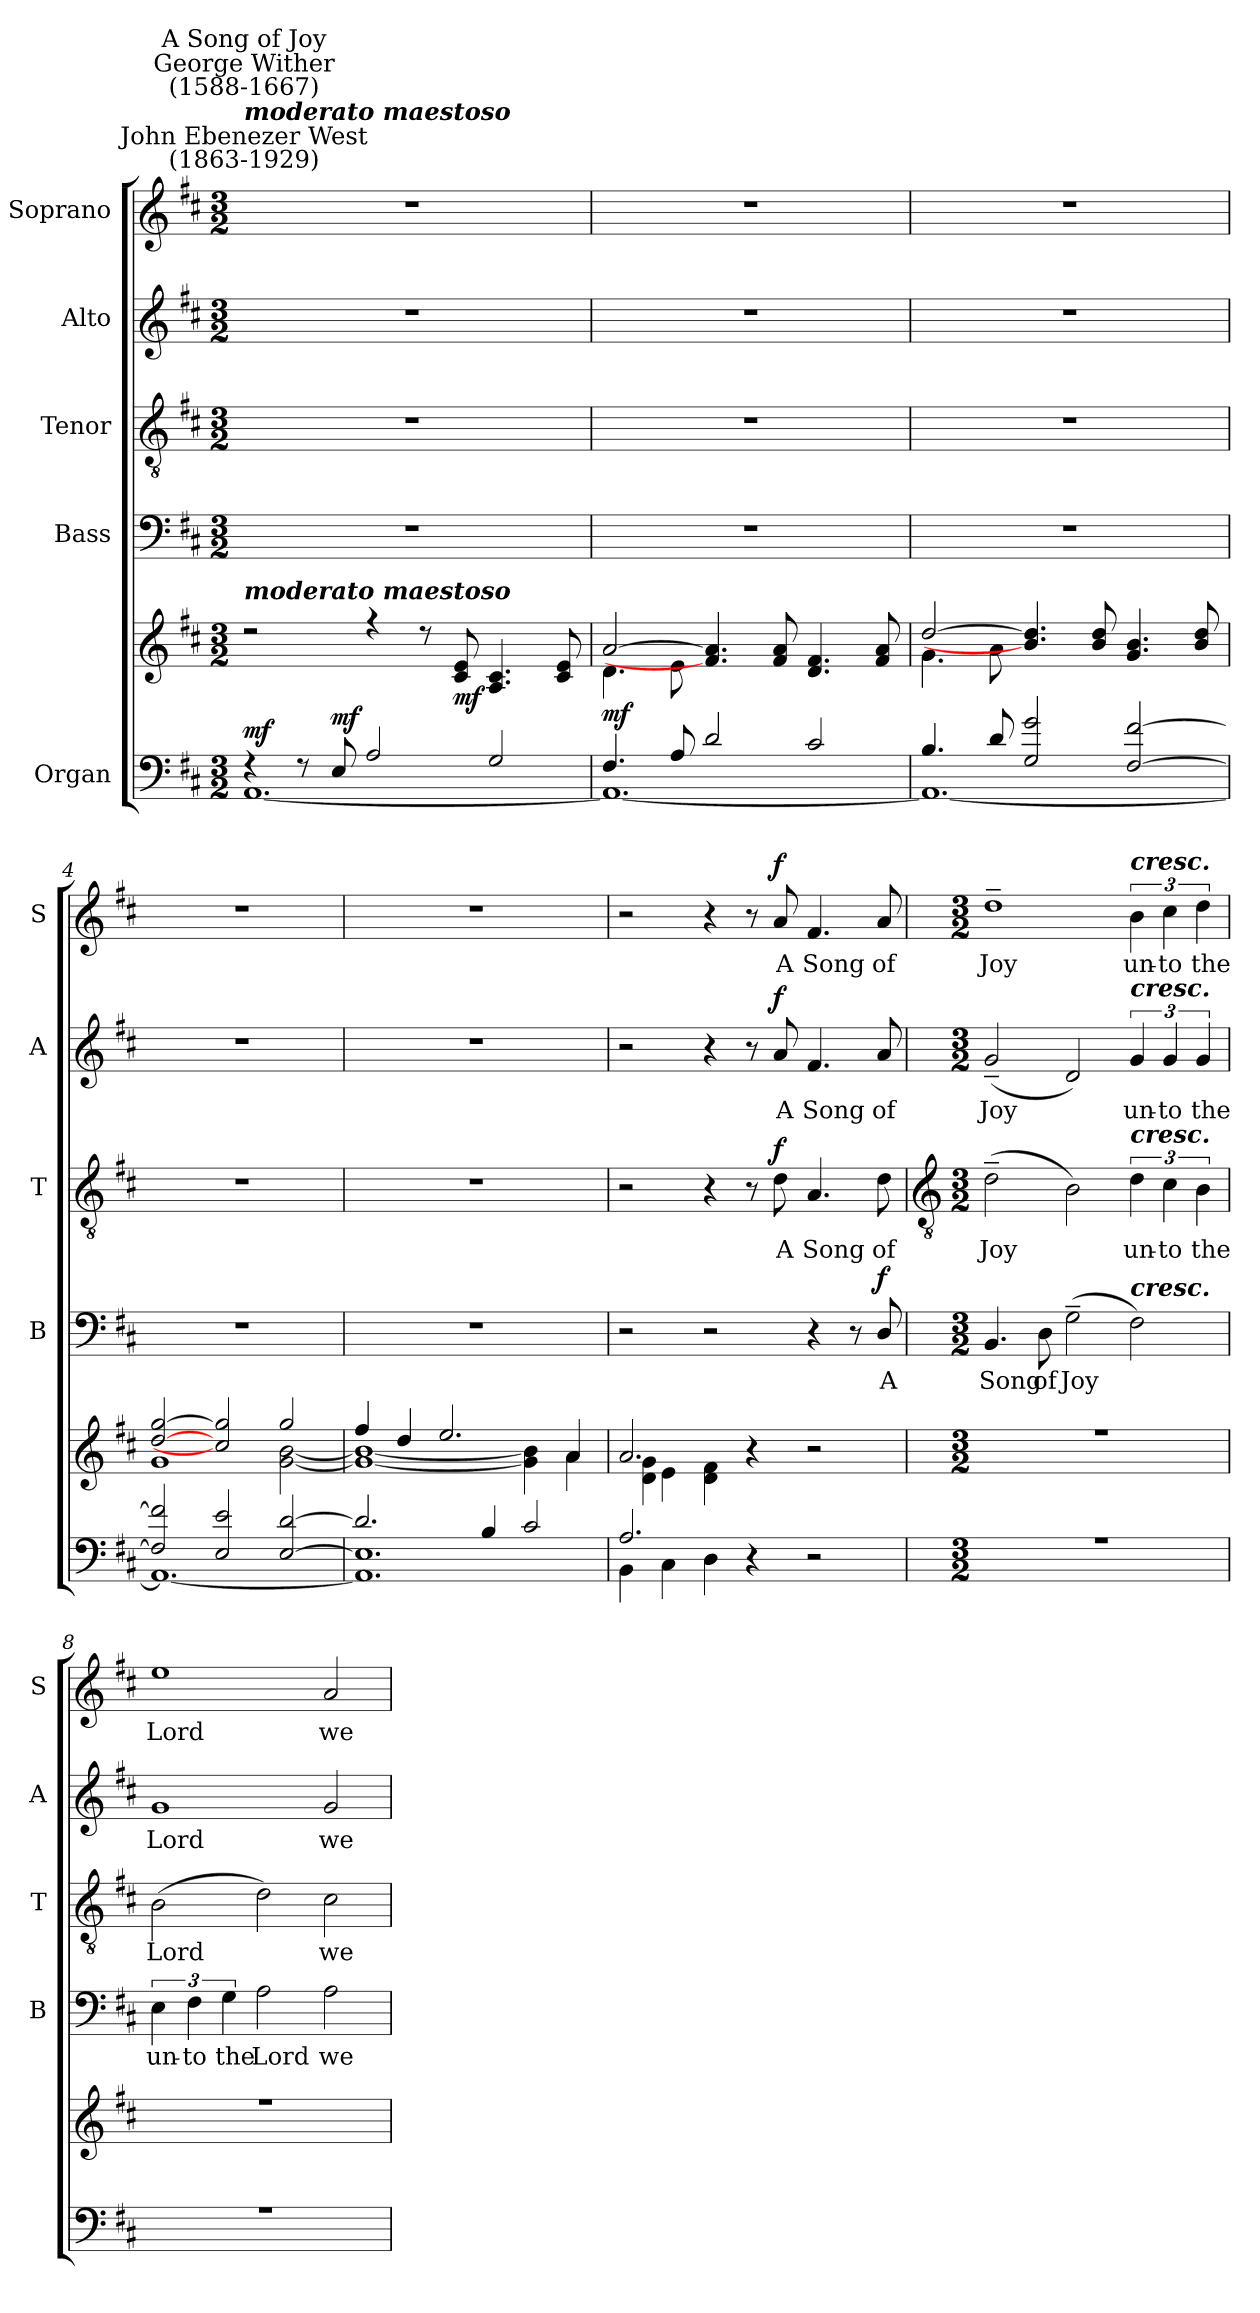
**kern	**kern	**dynam	**kern	**text	**dynam	**kern	**text	**dynam	**kern	**text	**dynam	**kern	**text	**dynam
*part5	*part5	*part5	*part4	*part4	*part4	*part3	*part3	*part3	*part2	*part2	*part2	*part1	*part1	*part1
*staff6	*staff5	*staff5/6	*staff4	*staff4	*staff4	*staff3	*staff3	*staff3	*staff2	*staff2	*staff2	*staff1	*staff1	*staff1
*I"Organ	*	*	*I"Bass	*	*	*I"Tenor	*	*	*I"Alto	*	*	*I"Soprano	*	*
*	*	*	*I'B	*	*	*I'T	*	*	*I'A	*	*	*I'S	*	*
*clefF4	*clefG2	*	*clefF4	*	*	*clefGv2	*	*	*clefG2	*	*	*clefG2	*	*
*k[f#c#]	*k[f#c#]	*	*k[f#c#]	*	*	*k[f#c#]	*	*	*k[f#c#]	*	*	*k[f#c#]	*	*
*D:	*D:	*	*D:	*	*	*D:	*	*	*D:	*	*	*D:	*	*
*M3/2	*M3/2	*	*M3/2	*	*	*M3/2	*	*	*M3/2	*	*	*M3/2	*	*
*MM176	*MM176	*	*MM176	*	*	*MM176	*	*	*MM176	*	*	*MM176	*	*
=1	=1	=1	=1	=1	=1	=1	=1	=1	=1	=1	=1	=1	=1	=1
*^	*^	*	*	*	*	*	*	*	*	*	*	*	*	*
!	!	!	!	!	!	!	!	!	!	!	!	!	!	!LO:TX:a:cj:t=John Ebenezer West\n(1863-1929)	!	!
!	!	!	!	!	!	!	!	!	!	!	!	!	!	!LO:TX:a:Bi:t=moderato maestoso	!	!
!	!	!	!	!	!	!	!	!	!	!	!	!	!	!LO:TX:a:cj:t=George Wither\n(1588-1667)	!	!
!	!	!	!	!	!	!	!	!	!	!	!	!	!	!LO:TX:a:cj:t=A Song of Joy	!	!
!	!	!LO:TX:a:Bi:t=moderato maestoso	!	!	!	!	!	!	!	!	!	!	!	!	!	!
!	!	!	!	!LO:DY:a=2	!LO:N:vis=1	!	!	!LO:N:vis=1	!	!	!LO:N:vis=1	!	!	!LO:N:vis=1	!	!
4r	[1.AA\	2r	1.ryy	mf	1.r	.	.	1.r	.	.	1.r	.	.	1.r	.	.
8r	.	.	.	.	.	.	.	.	.	.	.	.	.	.	.	.
!	!	!	!	!LO:DY:a=2	!	!	!	!	!	!	!	!	!	!	!	!
8E/	.	.	.	mf	.	.	.	.	.	.	.	.	.	.	.	.
2A/	.	4r	.	.	.	.	.	.	.	.	.	.	.	.	.	.
.	.	8r	.	.	.	.	.	.	.	.	.	.	.	.	.	.
!	!	!	!	!LO:DY:b	!	!	!	!	!	!	!	!	!	!	!	!
.	.	8c#/ 8e/	.	mf	.	.	.	.	.	.	.	.	.	.	.	.
2G/	.	4.A/ 4.c#/	.	.	.	.	.	.	.	.	.	.	.	.	.	.
.	.	8c#/ 8e/	.	.	.	.	.	.	.	.	.	.	.	.	.	.
=2	=2	=2	=2	=2	=2	=2	=2	=2	=2	=2	=2	=2	=2	=2	=2	=2
!	!	!	!	!LO:DY:b	!LO:N:vis=1	!	!	!LO:N:vis=1	!	!	!LO:N:vis=1	!	!	!LO:N:vis=1	!	!
4.F#/	1.AA\_	[2a/	4.d\	mf	1.r	.	.	1.r	.	.	1.r	.	.	1.r	.	.
8A/	.	.	8e\	.	.	.	.	.	.	.	.	.	.	.	.	.
2d/	.	4.f#/] 4.a/]	1ryy	.	.	.	.	.	.	.	.	.	.	.	.	.
.	.	8f#/ 8a/	.	.	.	.	.	.	.	.	.	.	.	.	.	.
2c#/	.	4.d/ 4.f#/	.	.	.	.	.	.	.	.	.	.	.	.	.	.
.	.	8f#/ 8a/	.	.	.	.	.	.	.	.	.	.	.	.	.	.
=3	=3	=3	=3	=3	=3	=3	=3	=3	=3	=3	=3	=3	=3	=3	=3	=3
!	!	!	!	!	!LO:N:vis=1	!	!	!LO:N:vis=1	!	!	!LO:N:vis=1	!	!	!LO:N:vis=1	!	!
4.B/	1.AA\_	[2dd/	4.g\	.	1.r	.	.	1.r	.	.	1.r	.	.	1.r	.	.
8d/	.	.	8a\	.	.	.	.	.	.	.	.	.	.	.	.	.
2G/ 2g/	.	4.b/] 4.dd/]	1ryy	.	.	.	.	.	.	.	.	.	.	.	.	.
.	.	8b/ 8dd/	.	.	.	.	.	.	.	.	.	.	.	.	.	.
[2F#/ [2f#/	.	4.g/ 4.b/	.	.	.	.	.	.	.	.	.	.	.	.	.	.
.	.	8b/ 8dd/	.	.	.	.	.	.	.	.	.	.	.	.	.	.
=4	=4	=4	=4	=4	=4	=4	=4	=4	=4	=4	=4	=4	=4	=4	=4	=4
!	!	!	!	!	!LO:N:vis=1	!	!	!LO:N:vis=1	!	!	!LO:N:vis=1	!	!	!LO:N:vis=1	!	!
2F#/] 2f#/]	1.AA\_	[2dd/ [2gg/	1g\	.	1.r	.	.	1.r	.	.	1.r	.	.	1.r	.	.
2E/ 2e/	.	2cc#/] 2gg/]	.	.	.	.	.	.	.	.	.	.	.	.	.	.
[2E/ [2d/	.	2gg/	[2g\ [2b\	.	.	.	.	.	.	.	.	.	.	.	.	.
=5	=5	=5	=5	=5	=5	=5	=5	=5	=5	=5	=5	=5	=5	=5	=5	=5
!	!	!	!	!	!LO:N:vis=1	!	!	!LO:N:vis=1	!	!	!LO:N:vis=1	!	!	!LO:N:vis=1	!	!
2.d/]	1.AA\] 1.E\]	4ff#/	1g\_ 1b\_	.	1.r	.	.	1.r	.	.	1.r	.	.	1.r	.	.
.	.	4dd/	.	.	.	.	.	.	.	.	.	.	.	.	.	.
.	.	2.ee/	.	.	.	.	.	.	.	.	.	.	.	.	.	.
4B/	.	.	.	.	.	.	.	.	.	.	.	.	.	.	.	.
2c#/	.	.	4g\] 4b\]	.	.	.	.	.	.	.	.	.	.	.	.	.
.	.	4a/	4a\	.	.	.	.	.	.	.	.	.	.	.	.	.
=6	=6	=6	=6	=6	=6	=6	=6	=6	=6	=6	=6	=6	=6	=6	=6	=6
2.A/	4BB\	2.a/	4d\ 4g\	.	2r	.	.	2r	.	.	2r	.	.	2r	.	.
.	4C#\	.	4e\	.	.	.	.	.	.	.	.	.	.	.	.	.
.	4D\	.	4d\ 4f#\	.	2r	.	.	4r	.	.	4r	.	.	4r	.	.
4r	2.ryy	4r	2.ryy	.	.	.	.	8r	.	.	8r	.	.	8r	.	.
!	!	!	!	!	!	!	!	!	!LO:LY:b	!LO:DY:b	!	!LO:LY:b	!LO:DY:b	!	!LO:LY:b	!LO:DY:b
.	.	.	.	.	.	.	.	8d	A	f	8a	A	f	8a	A	f
!	!	!	!	!	!	!	!	!	!LO:LY:b	!	!	!LO:LY:b	!	!	!LO:LY:b	!
2r	.	2r	.	.	4r	.	.	4.A	Song	.	4.f#	Song	.	4.f#	Song	.
.	.	.	.	.	8r	.	.	.	.	.	.	.	.	.	.	.
!	!	!	!	!	!	!LO:LY:b	!LO:DY:b	!	!LO:LY:b	!	!	!LO:LY:b	!	!	!LO:LY:b	!
.	.	.	.	.	8D/	A	f	8d	of	.	8a	of	.	8a	of	.
!!LO:LB:g=z
=7	=7	=7	=7	=7	=7	=7	=7	=7	=7	=7	=7	=7	=7	=7	=7	=7
*	*	*	*	*	*	*	*	*clefGv2	*	*	*	*	*	*	*	*
*M3/2	*	*M3/2	*	*	*M3/2	*	*	*M3/2	*	*	*M3/2	*	*	*M3/2	*	*
!LO:N:vis=1	!	!LO:N:vis=1	!	!	!	!LO:LY:b	!	!	!LO:LY:b	!	!	!LO:LY:b	!	!	!LO:LY:b	!
1.r	1.ryy	1.r	1.ryy	.	4.BB	Song	.	(>2d~	Joy	.	(<2g~	Joy	.	1dd~	Joy	.
!	!	!	!	!	!	!LO:LY:b	!	!	!	!	!	!	!	!	!	!
.	.	.	.	.	8D	of	.	.	.	.	.	.	.	.	.	.
!	!	!	!	!	!	!LO:LY:b	!	!	!	!	!	!	!	!	!	!
.	.	.	.	.	(>2G~	Joy	.	2B)	.	.	2d)	.	.	.	.	.
!	!	!	!	!	!	!	!	!	!	!	!	!	!	!LO:TX:a:Bi:t=cresc.	!	!
!	!	!	!	!	!	!	!	!	!	!	!LO:TX:a:Bi:t=cresc.	!	!	!	!	!
!	!	!	!	!	!	!	!	!LO:TX:a:Bi:t=cresc.	!	!	!	!	!	!	!	!
!	!	!	!	!	!LO:TX:a:Bi:t=cresc.	!	!	!	!	!	!	!	!	!	!	!
!	!	!	!	!	!	!	!	!	!LO:LY:b	!	!	!LO:LY:b	!	!	!LO:LY:b	!
.	.	.	.	.	2F#)	.	.	6d	un-	.	6g	un-	.	6b	un-	.
!	!	!	!	!	!	!	!	!	!LO:LY:b	!	!	!LO:LY:b	!	!	!LO:LY:b	!
.	.	.	.	.	.	.	.	6c#	-to	.	6g	-to	.	6cc#	-to	.
!	!	!	!	!	!	!	!	!	!LO:LY:b	!	!	!LO:LY:b	!	!	!LO:LY:b	!
.	.	.	.	.	.	.	.	6B	the	.	6g	the	.	6dd	the	.
=8	=8	=8	=8	=8	=8	=8	=8	=8	=8	=8	=8	=8	=8	=8	=8	=8
!LO:N:vis=1	!	!LO:N:vis=1	!	!	!	!LO:LY:b	!	!	!LO:LY:b	!	!	!LO:LY:b	!	!	!LO:LY:b	!
1.r	1.ryy	1.r	1.ryy	.	6E	un-	.	(>2B	Lord	.	1g	Lord	.	1ee	Lord	.
!	!	!	!	!	!	!LO:LY:b	!	!	!	!	!	!	!	!	!	!
.	.	.	.	.	6F#	-to	.	.	.	.	.	.	.	.	.	.
!	!	!	!	!	!	!LO:LY:b	!	!	!	!	!	!	!	!	!	!
.	.	.	.	.	6G	the	.	.	.	.	.	.	.	.	.	.
!	!	!	!	!	!	!LO:LY:b	!	!	!	!	!	!	!	!	!	!
.	.	.	.	.	2A	Lord	.	2d)	.	.	.	.	.	.	.	.
!	!	!	!	!	!	!LO:LY:b	!	!	!LO:LY:b	!	!	!LO:LY:b	!	!	!LO:LY:b	!
.	.	.	.	.	2A	we	.	2c#	we	.	2g	we	.	2a	we	.
*v	*v	*	*	*	*	*	*	*	*	*	*	*	*	*	*	*
*	*v	*v	*	*	*	*	*	*	*	*	*	*	*	*	*
=	=	=	=	=	=	=	=	=	=	=	=	=	=	=
*-	*-	*-	*-	*-	*-	*-	*-	*-	*-	*-	*-	*-	*-	*-
